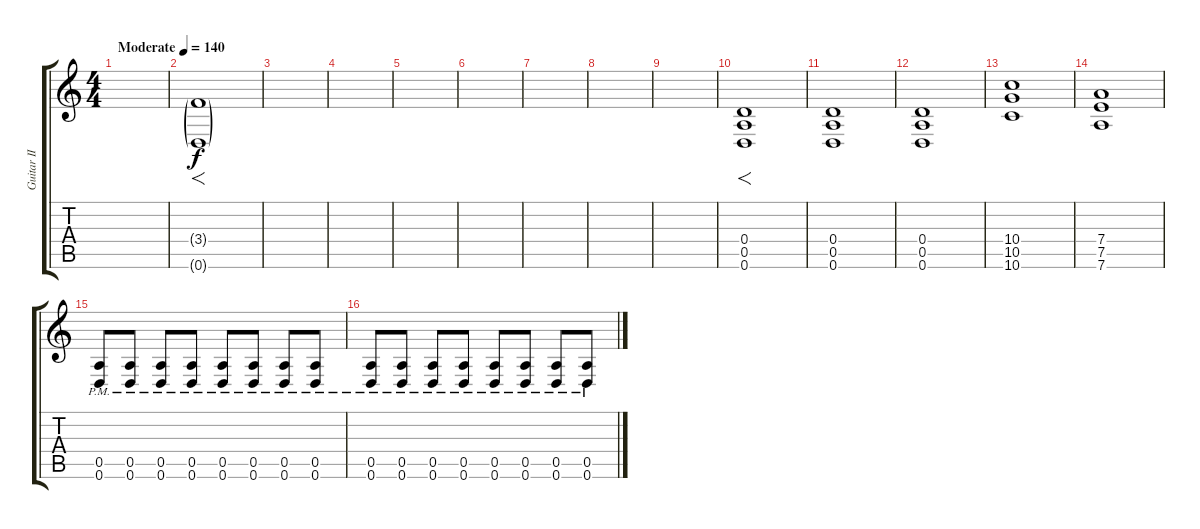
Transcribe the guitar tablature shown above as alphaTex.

\track ("Guitar II" "Guitar II") {instrument distortionguitar}
\staff {score tabs}
\tuning (E4 B3 G3 D3 A2 D2) {hide}
\ts (4 4)
\tempo (140 "Moderate")
\clef g2
\ks c
|
(3.4{g} 0.6{g}).1{f} |
|
|
|
|
|
|
|
(0.4 0.5 0.6).1{f dy f} |
(0.4 0.5 0.6).1 |
(0.4 0.5 0.6).1 |
(10.4 10.5 10.6).1 |
(7.4 7.5 7.6).1 |
(0.5{pm} 0.6{pm}).8 (0.5{pm} 0.6{pm}).8 (0.5{pm} 0.6{pm}).8 (0.5{pm} 0.6{pm}).8 (0.5{pm} 0.6{pm}).8 (0.5{pm} 0.6{pm}).8 (0.5{pm} 0.6{pm}).8 (0.5{pm} 0.6{pm}).8 |
(0.5{pm} 0.6{pm}).8 (0.5{pm} 0.6{pm}).8 (0.5{pm} 0.6{pm}).8 (0.5{pm} 0.6{pm}).8 (0.5{pm} 0.6{pm}).8 (0.5{pm} 0.6{pm}).8 (0.5{pm} 0.6{pm}).8 (0.5{pm} 0.6{pm}).8
